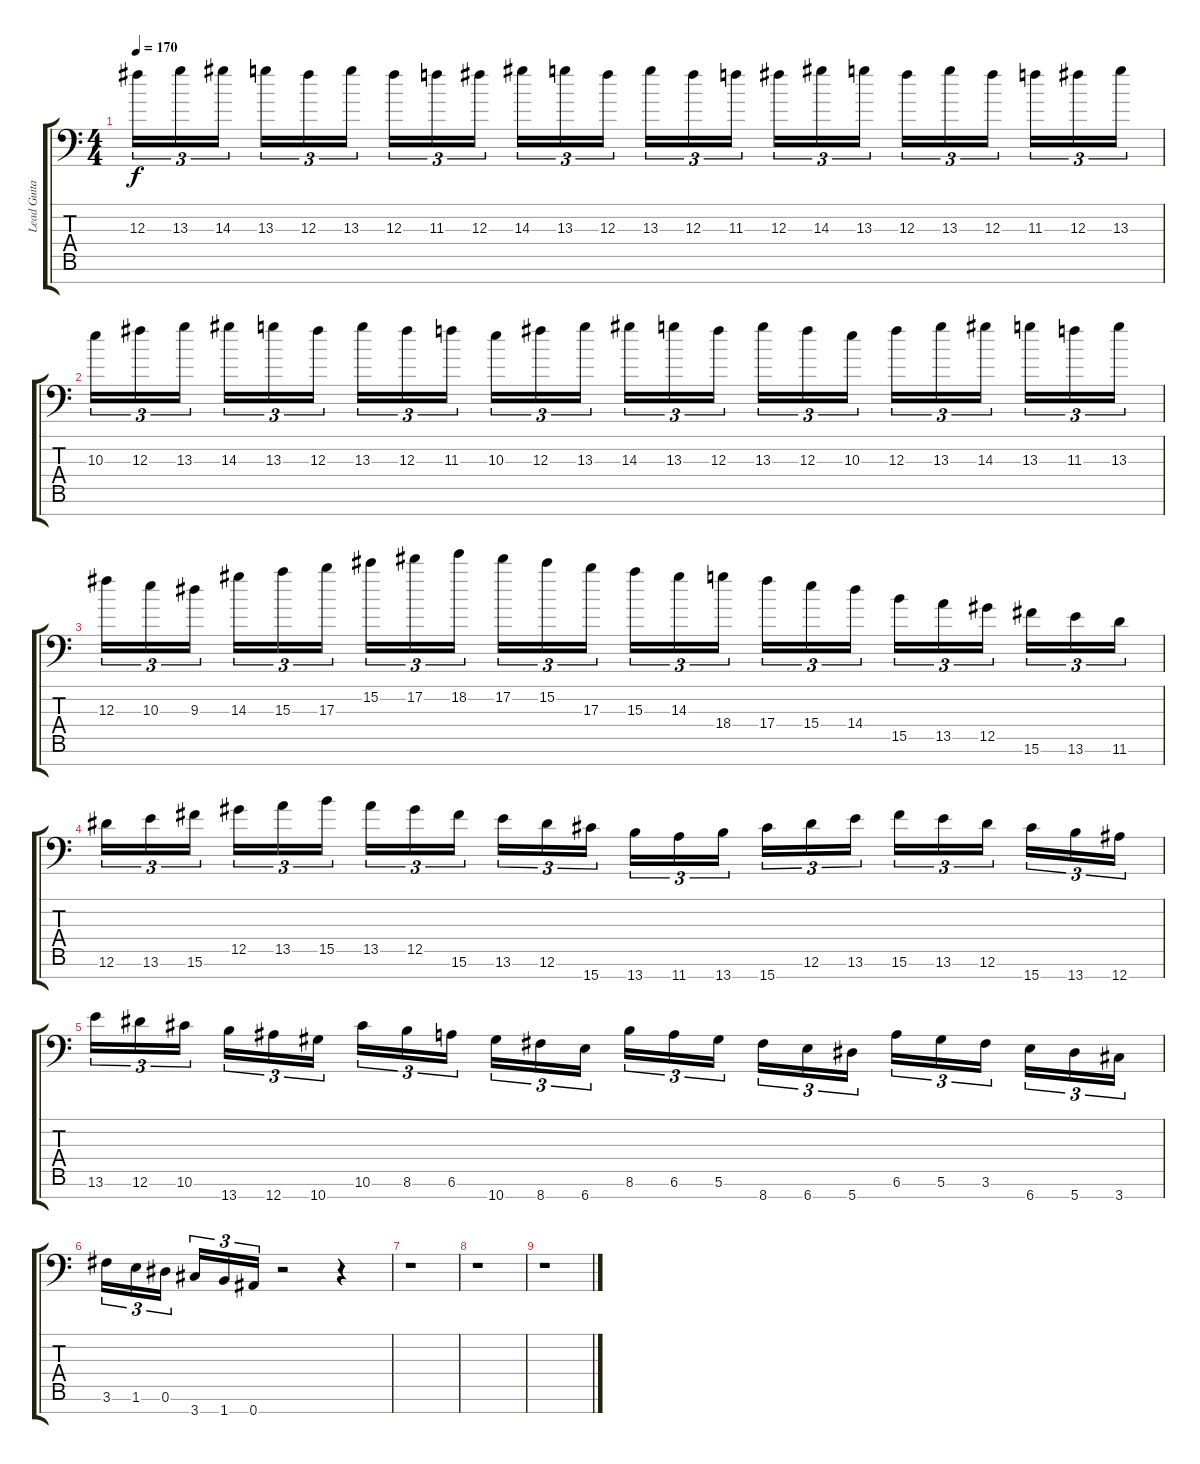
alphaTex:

\track ("Lead Guitar" "Lead Guita") {instrument distortionguitar}
\staff {score tabs}
\tuning (Eb4 Bb3 Gb3 Db3 Ab2 Eb2 Bb1) {hide}
\ts (4 4)
\tempo 170
\clef f4
\ks c
12.3.16{tu (3 2) dy f} 13.3.16{tu (3 2)} 14.3.16{tu (3 2) beam splitsecondary} 13.3.16{tu (3 2)} 12.3.16{tu (3 2)} 13.3.16{tu (3 2)} 12.3.16{tu (3 2)} 11.3.16{tu (3 2)} 12.3.16{tu (3 2) beam splitsecondary} 14.3.16{tu (3 2)} 13.3.16{tu (3 2)} 12.3.16{tu (3 2)} 13.3.16{tu (3 2)} 12.3.16{tu (3 2)} 11.3.16{tu (3 2) beam splitsecondary} 12.3.16{tu (3 2)} 14.3.16{tu (3 2)} 13.3.16{tu (3 2)} 12.3.16{tu (3 2)} 13.3.16{tu (3 2)} 12.3.16{tu (3 2) beam splitsecondary} 11.3.16{tu (3 2)} 12.3.16{tu (3 2)} 13.3.16{tu (3 2)} |
10.3.16{tu (3 2)} 12.3.16{tu (3 2)} 13.3.16{tu (3 2) beam splitsecondary} 14.3.16{tu (3 2)} 13.3.16{tu (3 2)} 12.3.16{tu (3 2)} 13.3.16{tu (3 2)} 12.3.16{tu (3 2)} 11.3.16{tu (3 2) beam splitsecondary} 10.3.16{tu (3 2)} 12.3.16{tu (3 2)} 13.3.16{tu (3 2)} 14.3.16{tu (3 2)} 13.3.16{tu (3 2)} 12.3.16{tu (3 2) beam splitsecondary} 13.3.16{tu (3 2)} 12.3.16{tu (3 2)} 10.3.16{tu (3 2)} 12.3.16{tu (3 2)} 13.3.16{tu (3 2)} 14.3.16{tu (3 2) beam splitsecondary} 13.3.16{tu (3 2)} 11.3.16{tu (3 2)} 13.3.16{tu (3 2)} |
12.3.16{tu (3 2)} 10.3.16{tu (3 2)} 9.3.16{tu (3 2) beam splitsecondary} 14.3.16{tu (3 2)} 15.3.16{tu (3 2)} 17.3.16{tu (3 2)} 15.2.16{tu (3 2)} 17.2.16{tu (3 2)} 18.2.16{tu (3 2) beam splitsecondary} 17.2.16{tu (3 2)} 15.2.16{tu (3 2)} 17.3.16{tu (3 2)} 15.3.16{tu (3 2)} 14.3.16{tu (3 2)} 18.4.16{tu (3 2) beam splitsecondary} 17.4.16{tu (3 2)} 15.4.16{tu (3 2)} 14.4.16{tu (3 2)} 15.5.16{tu (3 2)} 13.5.16{tu (3 2)} 12.5.16{tu (3 2) beam splitsecondary} 15.6.16{tu (3 2)} 13.6.16{tu (3 2)} 11.6.16{tu (3 2)} |
12.6.16{tu (3 2)} 13.6.16{tu (3 2)} 15.6.16{tu (3 2) beam splitsecondary} 12.5.16{tu (3 2)} 13.5.16{tu (3 2)} 15.5.16{tu (3 2)} 13.5.16{tu (3 2)} 12.5.16{tu (3 2)} 15.6.16{tu (3 2) beam splitsecondary} 13.6.16{tu (3 2)} 12.6.16{tu (3 2)} 15.7.16{tu (3 2)} 13.7.16{tu (3 2)} 11.7.16{tu (3 2)} 13.7.16{tu (3 2) beam splitsecondary} 15.7.16{tu (3 2)} 12.6.16{tu (3 2)} 13.6.16{tu (3 2)} 15.6.16{tu (3 2)} 13.6.16{tu (3 2)} 12.6.16{tu (3 2) beam splitsecondary} 15.7.16{tu (3 2)} 13.7.16{tu (3 2)} 12.7.16{tu (3 2)} |
13.6.16{tu (3 2)} 12.6.16{tu (3 2)} 10.6.16{tu (3 2) beam splitsecondary} 13.7.16{tu (3 2)} 12.7.16{tu (3 2)} 10.7.16{tu (3 2)} 10.6.16{tu (3 2)} 8.6.16{tu (3 2)} 6.6.16{tu (3 2) beam splitsecondary} 10.7.16{tu (3 2)} 8.7.16{tu (3 2)} 6.7.16{tu (3 2)} 8.6.16{tu (3 2)} 6.6.16{tu (3 2)} 5.6.16{tu (3 2) beam splitsecondary} 8.7.16{tu (3 2)} 6.7.16{tu (3 2)} 5.7.16{tu (3 2)} 6.6.16{tu (3 2)} 5.6.16{tu (3 2)} 3.6.16{tu (3 2) beam splitsecondary} 6.7.16{tu (3 2)} 5.7.16{tu (3 2)} 3.7.16{tu (3 2)} |
3.6.16{tu (3 2)} 1.6.16{tu (3 2)} 0.6.16{tu (3 2) beam splitsecondary} 3.7.16{tu (3 2)} 1.7.16{tu (3 2)} 0.7.16{tu (3 2)} r.2 r.4 |
r.1 |
r.1 |
r.1
